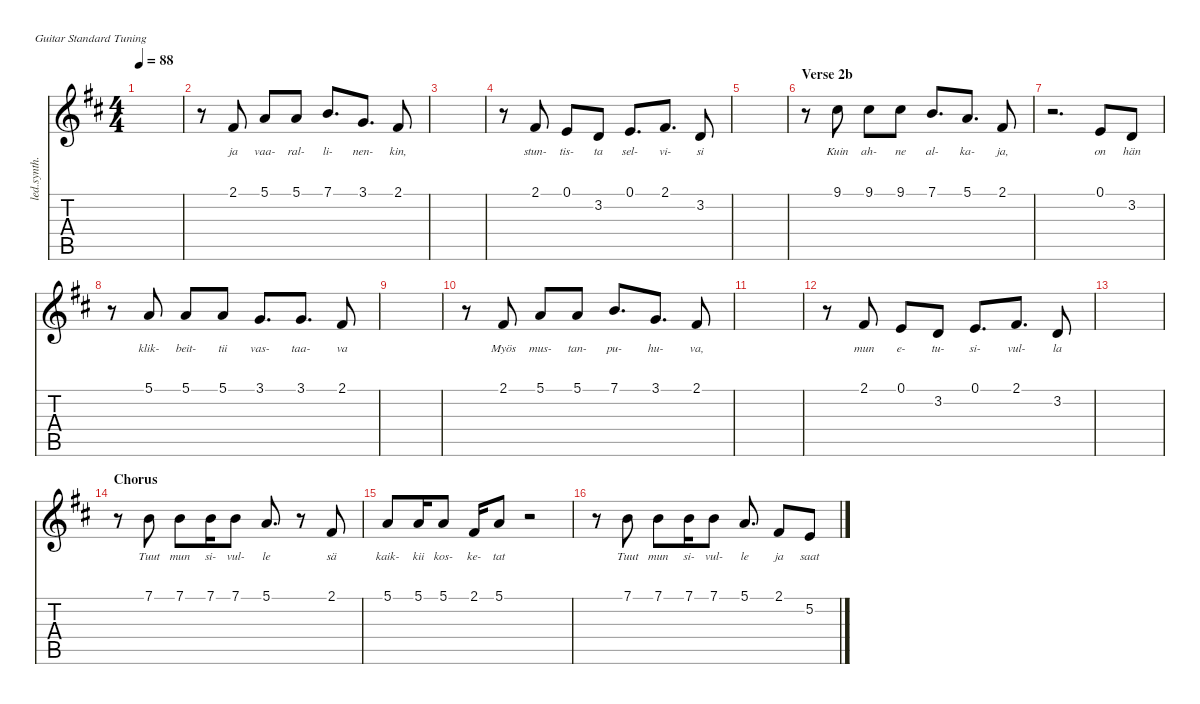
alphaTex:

\defaultSystemsLayout 4
\hideDynamics
\bracketExtendMode nobrackets
\otherSystemsTrackNameOrientation horizontal
\track ("Vocal" "led.synth.") {instrument lead6voice}
\staff {score tabs}
\tuning (E4 B3 G3 D3 A2 E2)
\ts (4 4)
\tempo 88
\clef g2
\ks d
|
r.8 2.1{acc #}.8{lyrics (0 "ja") lyrics (1 "") lyrics (2 "") lyrics (3 "") lyrics (4 "")} 5.1{acc forcenatural}.8{lyrics (0 "vaa-") lyrics (1 "") lyrics (2 "") lyrics (3 "") lyrics (4 "")} 5.1{acc forcenatural}.8{lyrics (0 "ral-") lyrics (1 "") lyrics (2 "") lyrics (3 "") lyrics (4 "")} 7.1{acc forcenatural}.8{d lyrics (0 "li-") lyrics (1 "") lyrics (2 "") lyrics (3 "") lyrics (4 "")} 3.1{acc forcenatural}.8{d lyrics (0 "nen-") lyrics (1 "") lyrics (2 "") lyrics (3 "") lyrics (4 "")} 2.1{acc #}.8{lyrics (0 "kin,") lyrics (1 "") lyrics (2 "") lyrics (3 "") lyrics (4 "")} |
|
r.8 2.1{acc #}.8{lyrics (0 "stun-") lyrics (1 "") lyrics (2 "") lyrics (3 "") lyrics (4 "")} 0.1{acc forcenatural}.8{lyrics (0 "tis-") lyrics (1 "") lyrics (2 "") lyrics (3 "") lyrics (4 "")} 3.2{acc forcenatural}.8{lyrics (0 "ta") lyrics (1 "") lyrics (2 "") lyrics (3 "") lyrics (4 "")} 0.1{acc forcenatural}.8{d lyrics (0 "sel-") lyrics (1 "") lyrics (2 "") lyrics (3 "") lyrics (4 "")} 2.1{acc #}.8{d lyrics (0 "vi-") lyrics (1 "") lyrics (2 "") lyrics (3 "") lyrics (4 "")} 3.2{acc forcenatural}.8{lyrics (0 "si") lyrics (1 "") lyrics (2 "") lyrics (3 "") lyrics (4 "")} |
|
\section ("" "Verse 2b")
r.8 9.1{acc #}.8{lyrics (0 "Kuin") lyrics (1 "") lyrics (2 "") lyrics (3 "") lyrics (4 "")} 9.1{acc #}.8{lyrics (0 "ah-") lyrics (1 "") lyrics (2 "") lyrics (3 "") lyrics (4 "")} 9.1{acc #}.8{lyrics (0 "ne") lyrics (1 "") lyrics (2 "") lyrics (3 "") lyrics (4 "")} 7.1{acc forcenatural}.8{d lyrics (0 "al-") lyrics (1 "") lyrics (2 "") lyrics (3 "") lyrics (4 "")} 5.1{acc forcenatural}.8{d lyrics (0 "ka-") lyrics (1 "") lyrics (2 "") lyrics (3 "") lyrics (4 "")} 2.1{acc #}.8{lyrics (0 "ja,") lyrics (1 "") lyrics (2 "") lyrics (3 "") lyrics (4 "")} |
r.2{d} 0.1{acc forcenatural}.8{lyrics (0 "on") lyrics (1 "") lyrics (2 "") lyrics (3 "") lyrics (4 "")} 3.2{acc forcenatural}.8{lyrics (0 "hän") lyrics (1 "") lyrics (2 "") lyrics (3 "") lyrics (4 "")} |
r.8 5.1{acc forcenatural}.8{lyrics (0 "klik-") lyrics (1 "") lyrics (2 "") lyrics (3 "") lyrics (4 "")} 5.1{acc forcenatural}.8{lyrics (0 "beit-") lyrics (1 "") lyrics (2 "") lyrics (3 "") lyrics (4 "")} 5.1{acc forcenatural}.8{lyrics (0 "tii") lyrics (1 "") lyrics (2 "") lyrics (3 "") lyrics (4 "")} 3.1{acc forcenatural}.8{d lyrics (0 "vas-") lyrics (1 "") lyrics (2 "") lyrics (3 "") lyrics (4 "")} 3.1{acc forcenatural}.8{d lyrics (0 "taa-") lyrics (1 "") lyrics (2 "") lyrics (3 "") lyrics (4 "")} 2.1{acc #}.8{lyrics (0 "va") lyrics (1 "") lyrics (2 "") lyrics (3 "") lyrics (4 "")} |
|
r.8 2.1{acc #}.8{lyrics (0 "Myös") lyrics (1 "") lyrics (2 "") lyrics (3 "") lyrics (4 "")} 5.1{acc forcenatural}.8{lyrics (0 "mus-") lyrics (1 "") lyrics (2 "") lyrics (3 "") lyrics (4 "")} 5.1{acc forcenatural}.8{lyrics (0 "tan-") lyrics (1 "") lyrics (2 "") lyrics (3 "") lyrics (4 "")} 7.1{acc forcenatural}.8{d lyrics (0 "pu-") lyrics (1 "") lyrics (2 "") lyrics (3 "") lyrics (4 "")} 3.1{acc forcenatural}.8{d lyrics (0 "hu-") lyrics (1 "") lyrics (2 "") lyrics (3 "") lyrics (4 "")} 2.1{acc #}.8{lyrics (0 "va,") lyrics (1 "") lyrics (2 "") lyrics (3 "") lyrics (4 "")} |
|
r.8 2.1{acc #}.8{lyrics (0 "mun") lyrics (1 "") lyrics (2 "") lyrics (3 "") lyrics (4 "")} 0.1{acc forcenatural}.8{lyrics (0 "e-") lyrics (1 "") lyrics (2 "") lyrics (3 "") lyrics (4 "")} 3.2{acc forcenatural}.8{lyrics (0 "tu-") lyrics (1 "") lyrics (2 "") lyrics (3 "") lyrics (4 "")} 0.1{acc forcenatural}.8{d lyrics (0 "si-") lyrics (1 "") lyrics (2 "") lyrics (3 "") lyrics (4 "")} 2.1{acc #}.8{d lyrics (0 "vul-") lyrics (1 "") lyrics (2 "") lyrics (3 "") lyrics (4 "")} 3.2{acc forcenatural}.8{lyrics (0 "la") lyrics (1 "") lyrics (2 "") lyrics (3 "") lyrics (4 "")} |
|
\section ("" "Chorus")
r.8 7.1{acc forcenatural}.8{lyrics (0 "Tuut") lyrics (1 "") lyrics (2 "") lyrics (3 "") lyrics (4 "")} 7.1{acc forcenatural}.8{lyrics (0 "mun") lyrics (1 "") lyrics (2 "") lyrics (3 "") lyrics (4 "")} 7.1{acc forcenatural}.16{lyrics (0 "si-") lyrics (1 "") lyrics (2 "") lyrics (3 "") lyrics (4 "")} 7.1{acc forcenatural}.8{lyrics (0 "vul-") lyrics (1 "") lyrics (2 "") lyrics (3 "") lyrics (4 "")} 5.1{acc forcenatural}.8{d lyrics (0 "le") lyrics (1 "") lyrics (2 "") lyrics (3 "") lyrics (4 "")} r.8 2.1{acc #}.8{lyrics (0 "sä") lyrics (1 "") lyrics (2 "") lyrics (3 "") lyrics (4 "")} |
5.1{acc forcenatural}.8{lyrics (0 "kaik-") lyrics (1 "") lyrics (2 "") lyrics (3 "") lyrics (4 "")} 5.1{acc forcenatural}.16{lyrics (0 "kii") lyrics (1 "") lyrics (2 "") lyrics (3 "") lyrics (4 "")} 5.1{acc forcenatural}.8{lyrics (0 "kos-") lyrics (1 "") lyrics (2 "") lyrics (3 "") lyrics (4 "")} 2.1{acc #}.16{lyrics (0 "ke-") lyrics (1 "") lyrics (2 "") lyrics (3 "") lyrics (4 "")} 5.1{acc forcenatural}.8{lyrics (0 "tat") lyrics (1 "") lyrics (2 "") lyrics (3 "") lyrics (4 "")} r.2 |
r.8 7.1{acc forcenatural}.8{lyrics (0 "Tuut") lyrics (1 "") lyrics (2 "") lyrics (3 "") lyrics (4 "")} 7.1{acc forcenatural}.8{lyrics (0 "mun") lyrics (1 "") lyrics (2 "") lyrics (3 "") lyrics (4 "")} 7.1{acc forcenatural}.16{lyrics (0 "si-") lyrics (1 "") lyrics (2 "") lyrics (3 "") lyrics (4 "")} 7.1{acc forcenatural}.8{lyrics (0 "vul-") lyrics (1 "") lyrics (2 "") lyrics (3 "") lyrics (4 "")} 5.1{acc forcenatural}.8{d lyrics (0 "le") lyrics (1 "") lyrics (2 "") lyrics (3 "") lyrics (4 "")} 2.1{acc #}.8{lyrics (0 "ja") lyrics (1 "") lyrics (2 "") lyrics (3 "") lyrics (4 "")} 5.2{acc forcenatural}.8{lyrics (0 "saat") lyrics (1 "") lyrics (2 "") lyrics (3 "") lyrics (4 "")}
